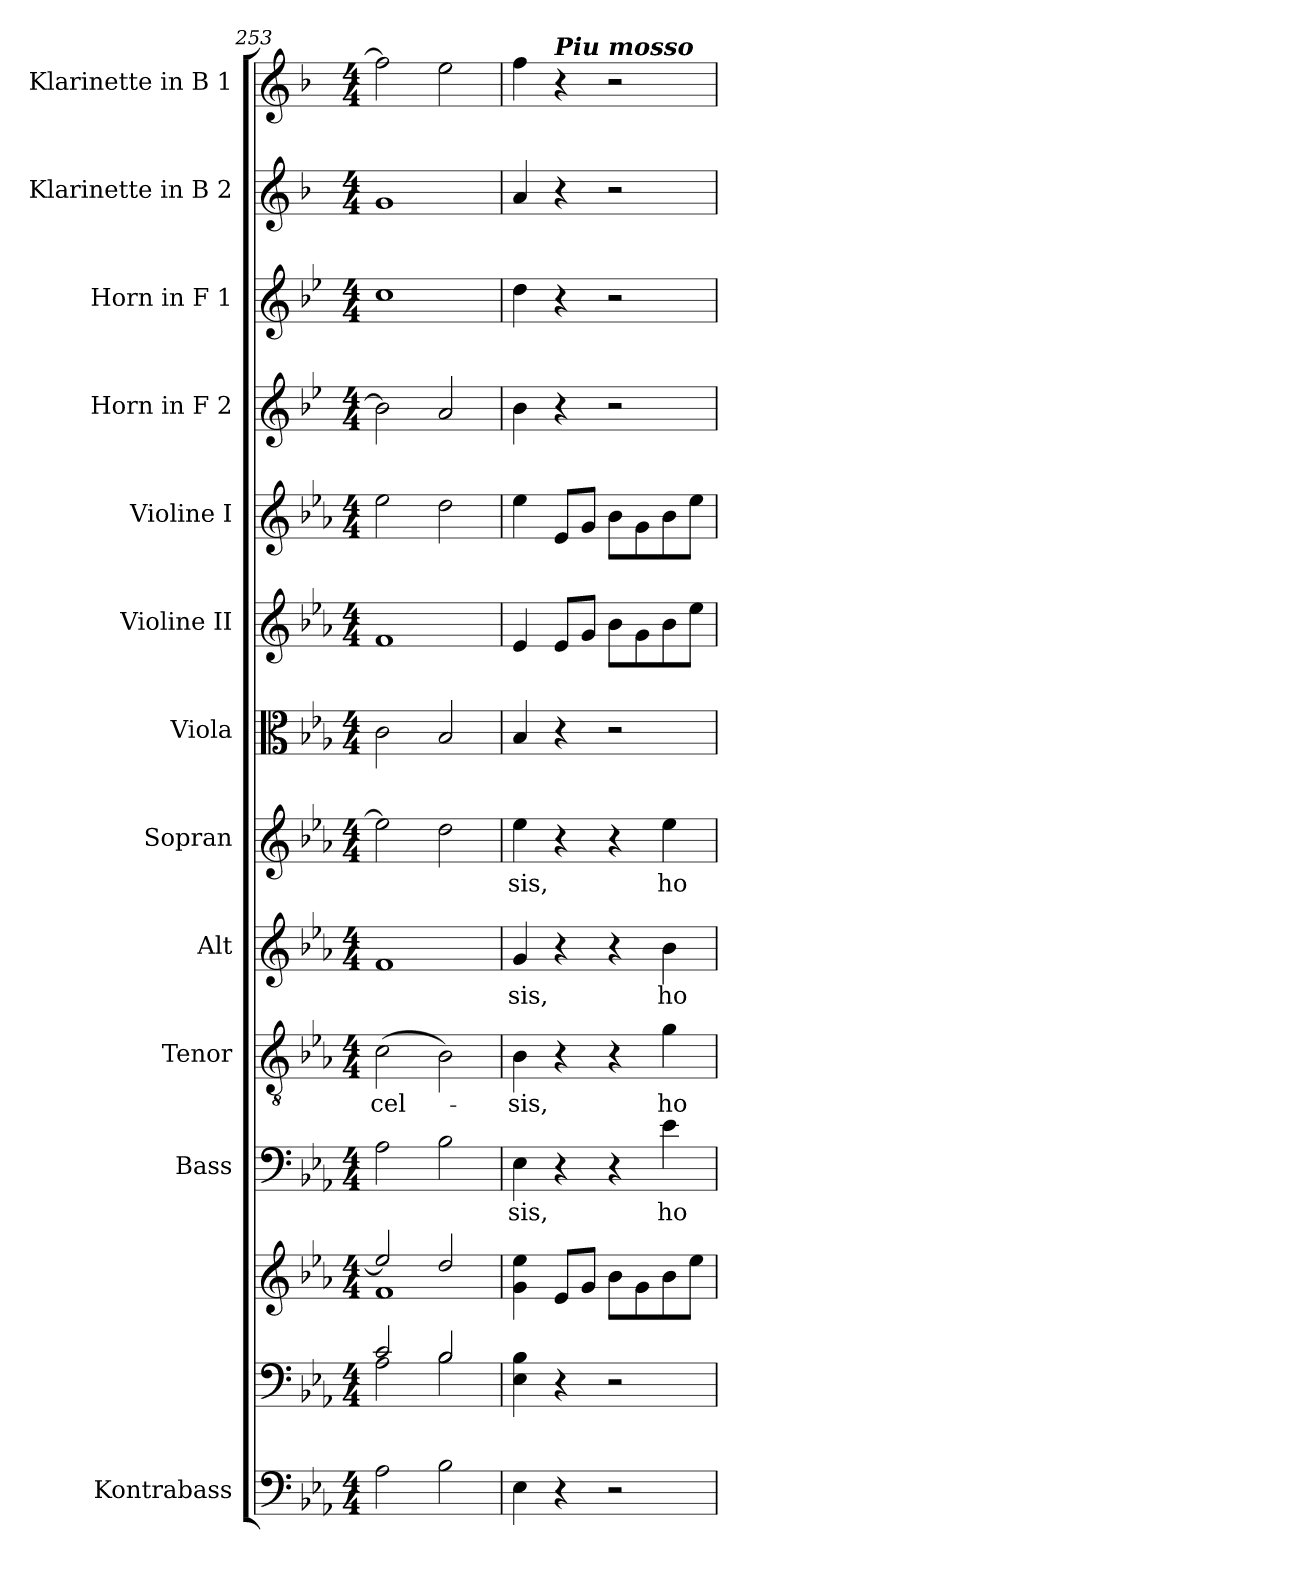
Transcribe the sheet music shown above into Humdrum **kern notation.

**kern	**kern	**kern	**kern	**text	**kern	**text	**kern	**text	**kern	**text	**kern	**kern	**kern	**kern	**kern	**kern	**kern
*part13	*part12	*part12	*part11	*part11	*part10	*part10	*part9	*part9	*part8	*part8	*part7	*part6	*part5	*part4	*part3	*part2	*part1
*staff14	*staff13	*staff12	*staff11	*staff11	*staff10	*staff10	*staff9	*staff9	*staff8	*staff8	*staff7	*staff6	*staff5	*staff4	*staff3	*staff2	*staff1
*I"Kontrabass	*	*	*I"Bass	*	*I"Tenor	*	*I"Alt	*	*I"Sopran	*	*I"Viola	*I"Violine II	*I"Violine I	*I"Horn in F 2	*I"Horn in F 1	*I"Klarinette in B 2	*I"Klarinette in B 1
*I'Kb.	*	*	*I'B	*	*I'T	*	*I'A	*	*I'S	*	*I'Vla.	*I'Vl. II	*I'Vl. I	*I'Hrn. 2	*I'Hrn. 1	*	*
*clefF4	*clefF4	*clefG2	*clefF4	*	*clefGv2	*	*clefG2	*	*clefG2	*	*clefC3	*clefG2	*clefG2	*clefG2	*clefG2	*clefG2	*clefG2
*ITrd7c12	*	*	*	*	*	*	*	*	*	*	*	*	*	*ITrd4c7	*ITrd4c7	*ITrd1c2	*ITrd1c2
*k[b-e-a-]	*k[b-e-a-]	*k[b-e-a-]	*k[b-e-a-]	*	*k[b-e-a-]	*	*k[b-e-a-]	*	*k[b-e-a-]	*	*k[b-e-a-]	*k[b-e-a-]	*k[b-e-a-]	*k[b-e-a-]	*k[b-e-a-]	*k[b-e-a-]	*k[b-e-a-]
*E-:	*E-:	*E-:	*E-:	*	*E-:	*	*E-:	*	*E-:	*	*E-:	*E-:	*E-:	*E-:	*E-:	*E-:	*E-:
*M4/4	*M4/4	*M4/4	*M4/4	*	*M4/4	*	*M4/4	*	*M4/4	*	*M4/4	*M4/4	*M4/4	*M4/4	*M4/4	*M4/4	*M4/4
=253	=253	=253	=253	=253	=253	=253	=253	=253	=253	=253	=253	=253	=253	=253	=253	=253	=253
*	*^	*^	*	*	*	*	*	*	*	*	*	*	*	*	*	*	*
!	!	!	!	!	!	!	!	!LO:LY:b	!	!	!	!	!	!	!	!	!	!	!
2AA-\	2c/	2A-\	2ee-/]	1f	2A-\	.	(>2c\	-cel-	1f	.	2ee-\]	.	2c\	1f	2ee-\	2e-\]	1f	1f	2ee-\]
2BB-\	2B-/	2B-\	2dd/	.	2B-\	.	2B-\)	.	.	.	2dd\	.	2B-/	.	2dd\	2d/	.	.	2dd\
*	*	*	*v	*v	*	*	*	*	*	*	*	*	*	*	*	*	*	*	*
!!LO:PB:g=z
=254	=254	=254	=254	=254	=254	=254	=254	=254	=254	=254	=254	=254	=254	=254	=254	=254	=254	=254
!	!	!	!	!	!LO:LY:b	!	!LO:LY:b	!	!LO:LY:b	!	!LO:LY:b	!	!	!	!	!	!	!
*	*v	*v	*	*	*	*	*	*	*	*	*	*	*	*	*	*	*	*
4EE-\	4E-\ 4B-\	4g\ 4ee-\	4E-\	-sis,	4B-\	-sis,	4g/	-sis,	4ee-\	-sis,	4B-/	4e-/	4ee-\	4e-\	4g\	4g/	4ee-\
!	!	!	!	!	!	!	!	!	!	!	!	!	!	!	!	!	!LO:TX:a:Bi:t=Piu mosso
4r	4r	8e-/L	4r	.	4r	.	4r	.	4r	.	4r	8e-/L	8e-/L	4r	4r	4r	4r
.	.	8g/J	.	.	.	.	.	.	.	.	.	8g/J	8g/J	.	.	.	.
2r	2r	8b-\L	4r	.	4r	.	4r	.	4r	.	2r	8b-\L	8b-\L	2r	2r	2r	2r
.	.	8g\	.	.	.	.	.	.	.	.	.	8g\	8g\	.	.	.	.
!	!	!	!	!LO:LY:b	!	!LO:LY:b	!	!LO:LY:b	!	!LO:LY:b	!	!	!	!	!	!	!
.	.	8b-\	4e-\	ho-	4g\	ho-	4b-\	ho-	4ee-\	ho-	.	8b-\	8b-\	.	.	.	.
.	.	8ee-\J	.	.	.	.	.	.	.	.	.	8ee-\J	8ee-\J	.	.	.	.
=	=	=	=	=	=	=	=	=	=	=	=	=	=	=	=	=	=
*-	*-	*-	*-	*-	*-	*-	*-	*-	*-	*-	*-	*-	*-	*-	*-	*-	*-
